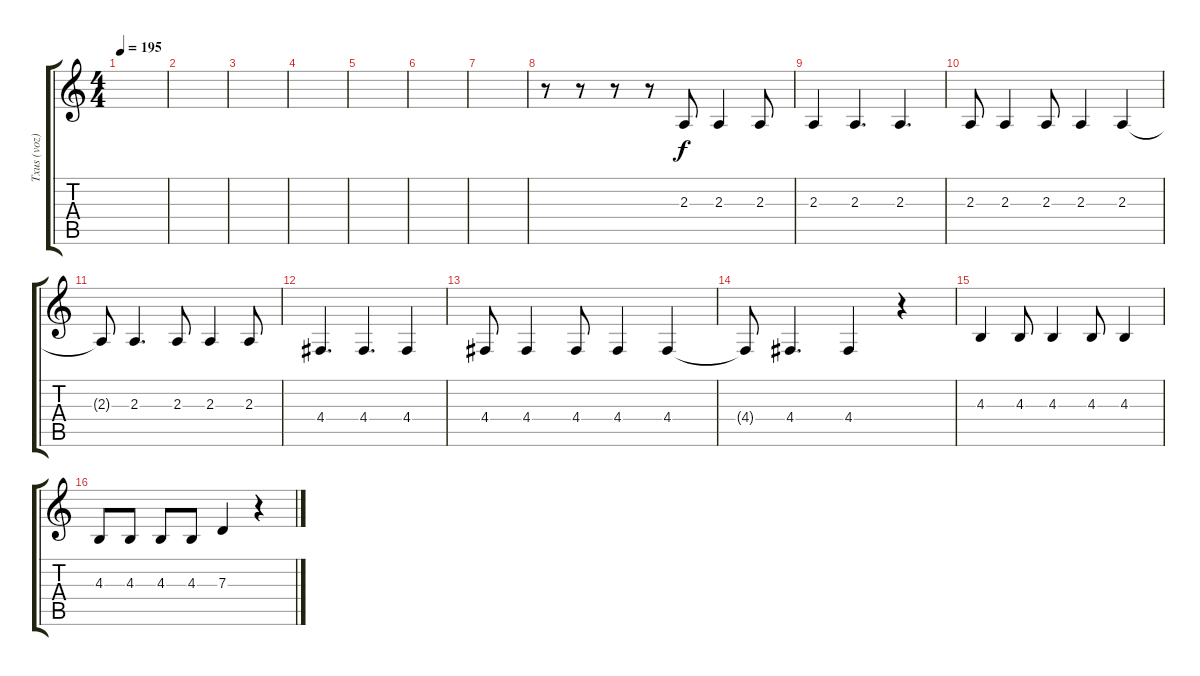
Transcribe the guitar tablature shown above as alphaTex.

\track ("Txus (voz)" "Txus (voz)") {instrument lead1square}
\staff {score tabs}
\tuning (E4 B3 G3 D3 A2 E2) {hide}
\ts (4 4)
\tempo 195
\clef g2
\ks c
|
|
|
|
|
|
|
r.8 r.8 r.8 r.8 2.3.8 2.3.4 2.3.8 |
2.3.4 2.3.4{d} 2.3.4{d} |
2.3.8 2.3.4 2.3.8 2.3.4 2.3.4 |
2.3{t}.8 2.3.4{d} 2.3.8 2.3.4 2.3.8 |
4.4.4{d} 4.4.4{d} 4.4.4 |
4.4.8 4.4.4 4.4.8 4.4.4 4.4.4 |
4.4{t}.8 4.4.4{d} 4.4.4 r.4 |
4.3.4 4.3.8 4.3.4 4.3.8 4.3.4 |
4.3.8 4.3.8 4.3.8 4.3.8 7.3.4 r.4
